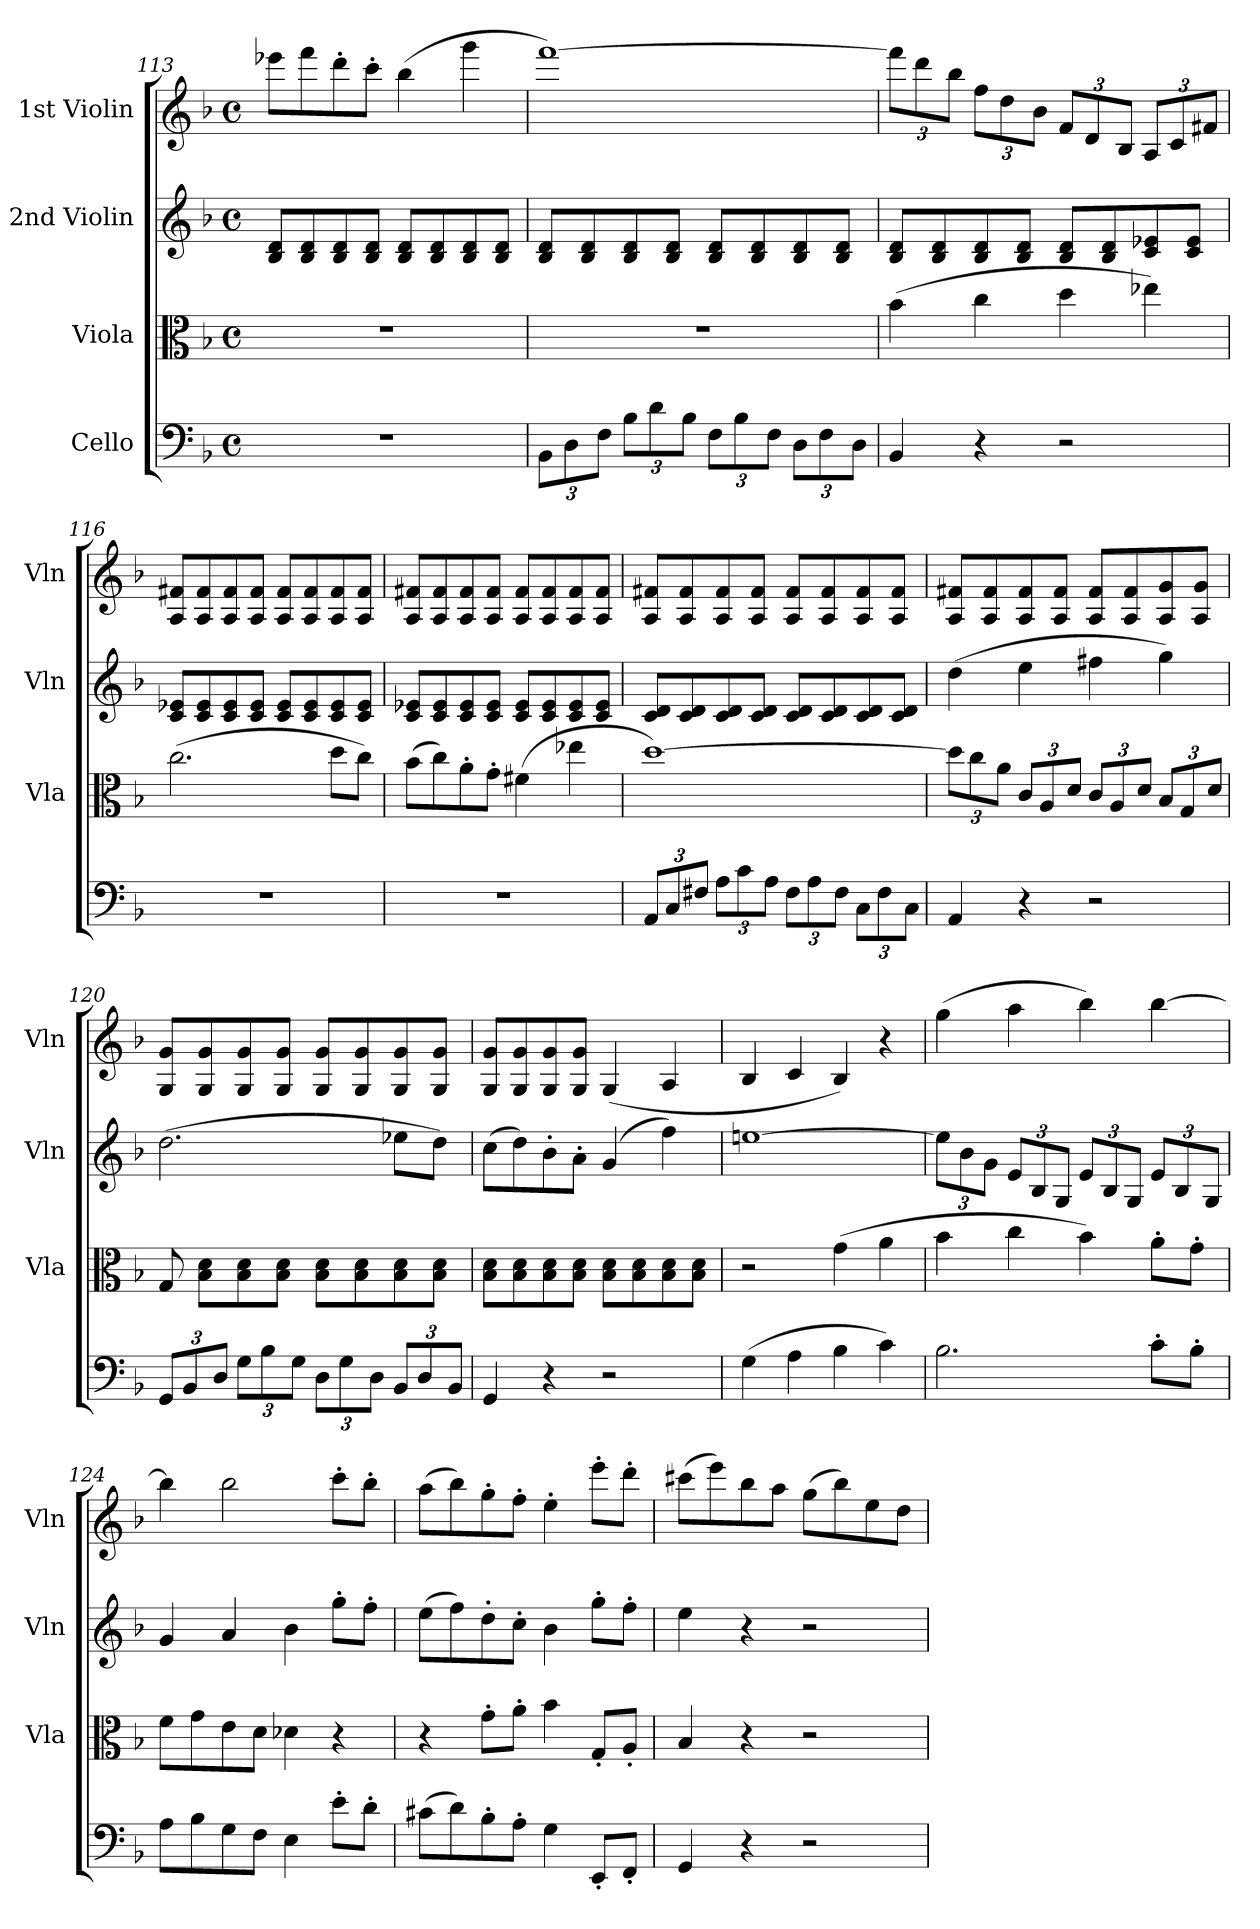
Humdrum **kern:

**kern	**kern	**kern	**kern
*part4	*part3	*part2	*part1
*staff4	*staff3	*staff2	*staff1
*I"Cello	*I"Viola	*I"2nd Violin	*I"1st Violin
*	*I'Vla	*I'Vln	*I'Vln
*clefF4	*clefC3	*clefG2	*clefG2
*k[b-]	*k[b-]	*k[b-]	*k[b-]
*F:	*F:	*F:	*F:
*M4/4	*M4/4	*M4/4	*M4/4
*met(c)	*met(c)	*met(c)	*met(c)
=113	=113	=113	=113
1r	1r	8B- 8dL	8eee-XL
.	.	8B- 8d	8fff
.	.	8B- 8d	8ddd'
.	.	8B- 8dJ	8ccc'J
.	.	8B- 8dL	(4bb-
.	.	8B- 8d	.
.	.	8B- 8d	4ggg
.	.	8B- 8dJ	.
=114	=114	=114	=114
12BB-L	1r	8B- 8dL	[1fff)
12D	.	.	.
.	.	8B- 8d	.
12FJ	.	.	.
12B-L	.	8B- 8d	.
12d	.	.	.
.	.	8B- 8dJ	.
12B-J	.	.	.
12FL	.	8B- 8dL	.
12B-	.	.	.
.	.	8B- 8d	.
12FJ	.	.	.
12DL	.	8B- 8d	.
12F	.	.	.
.	.	8B- 8dJ	.
12DJ	.	.	.
=115	=115	=115	=115
4BB-	(4b-	8B- 8dL	12fffL]
.	.	.	12ddd
.	.	8B- 8d	.
.	.	.	12bb-J
4r	4cc	8B- 8d	12ffL
.	.	.	12dd
.	.	8B- 8dJ	.
.	.	.	12b-J
2r	4dd	8B- 8dL	12fL
.	.	.	12d
.	.	8B- 8d	.
.	.	.	12B-J
.	4ee-X)	8c 8e-X	12AL
.	.	.	12c
.	.	8c 8e-J	.
.	.	.	12f#XJ
=116	=116	=116	=116
1r	(2.cc	8c 8e-XL	8A 8f#XL
.	.	8c 8e-	8A 8f#
.	.	8c 8e-	8A 8f#
.	.	8c 8e-J	8A 8f#J
.	.	8c 8e-L	8A 8f#L
.	.	8c 8e-	8A 8f#
.	8ddL	8c 8e-	8A 8f#
.	8ccJ)	8c 8e-J	8A 8f#J
=117	=117	=117	=117
1r	(8b-L	8c 8e-XL	8A 8f#XL
.	8cc)	8c 8e-	8A 8f#
.	8a'	8c 8e-	8A 8f#
.	8g'J	8c 8e-J	8A 8f#J
.	(4f#X	8c 8e-L	8A 8f#L
.	.	8c 8e-	8A 8f#
.	4ee-X	8c 8e-	8A 8f#
.	.	8c 8e-J	8A 8f#J
=118	=118	=118	=118
12AAL	[1dd)	8c 8dL	8A 8f#XL
12C	.	.	.
.	.	8c 8d	8A 8f#
12F#XJ	.	.	.
12AL	.	8c 8d	8A 8f#
12c	.	.	.
.	.	8c 8dJ	8A 8f#J
12AJ	.	.	.
12F#L	.	8c 8dL	8A 8f#L
12A	.	.	.
.	.	8c 8d	8A 8f#
12F#J	.	.	.
12CL	.	8c 8d	8A 8f#
12F#	.	.	.
.	.	8c 8dJ	8A 8f#J
12CJ	.	.	.
=119	=119	=119	=119
4AA	12ddL]	(4dd	8A 8f#XL
.	12cc	.	.
.	.	.	8A 8f#
.	12aJ	.	.
4r	12cL	4ee	8A 8f#
.	12A	.	.
.	.	.	8A 8f#J
.	12dJ	.	.
2r	12cL	4ff#X	8A 8f#L
.	12A	.	.
.	.	.	8A 8f#
.	12dJ	.	.
.	12B-L	4gg)	8A 8g
.	12G	.	.
.	.	.	8A 8gJ
.	12dJ	.	.
=120	=120	=120	=120
12GGL	8G	(2.dd	8G 8gL
12BB-	.	.	.
.	8B- 8dL	.	8G 8g
12DJ	.	.	.
12GL	8B- 8d	.	8G 8g
12B-	.	.	.
.	8B- 8dJ	.	8G 8gJ
12GJ	.	.	.
12DL	8B- 8dL	.	8G 8gL
12G	.	.	.
.	8B- 8d	.	8G 8g
12DJ	.	.	.
12BB-L	8B- 8d	8ee-XL	8G 8g
12D	.	.	.
.	8B- 8dJ	8ddJ)	8G 8gJ
12BB-J	.	.	.
=121	=121	=121	=121
4GG	8B- 8dL	(8ccL	8G 8gL
.	8B- 8d	8dd)	8G 8g
4r	8B- 8d	8b-'	8G 8g
.	8B- 8dJ	8a'J	8G 8gJ
2r	8B- 8dL	(4g	(4G
.	8B- 8d	.	.
.	8B- 8d	4ff)	4A
.	8B- 8dJ	.	.
=122	=122	=122	=122
(4G	2r	[1een	4B-
4A	.	.	4c
4B-	(4g	.	4B-)
4c)	4a	.	4r
=123	=123	=123	=123
2.B-	4b-	12eeL]	(4gg
.	.	12b-	.
.	.	12gJ	.
.	4cc	12eL	4aa
.	.	12B-	.
.	.	12GJ	.
.	4b-)	12eL	4bb-)
.	.	12B-	.
.	.	12GJ	.
8c'L	8a'L	12eL	[4bb-
.	.	12B-	.
8B-'J	8g'J	.	.
.	.	12GJ	.
=124	=124	=124	=124
8AL	8fL	4g	4bb-]
8B-	8g	.	.
8G	8e	4a	2bb-
8FJ	8dJ	.	.
4E	4d-X	4b-	.
8e'L	4r	8gg'L	8ccc'L
8d'J	.	8ff'J	8bb-'J
=125	=125	=125	=125
(8c#XL	4r	(8eeL	(8aaL
8d)	.	8ff)	8bb-)
8B-'	8g'L	8dd'	8gg'
8A'J	8a'J	8cc'J	8ff'J
4G	4b-	4b-	4ee'
8EE'L	8G'L	8gg'L	8eee'L
8FF'J	8A'J	8ff'J	8ddd'J
=126	=126	=126	=126
4GG	4B-	4ee	(8ccc#XL
.	.	.	8eee)
4r	4r	4r	8bb-
.	.	.	8aaJ
2r	2r	2r	(8ggL
.	.	.	8bb-)
.	.	.	8ee
.	.	.	8ddJ
=	=	=	=
*-	*-	*-	*-
